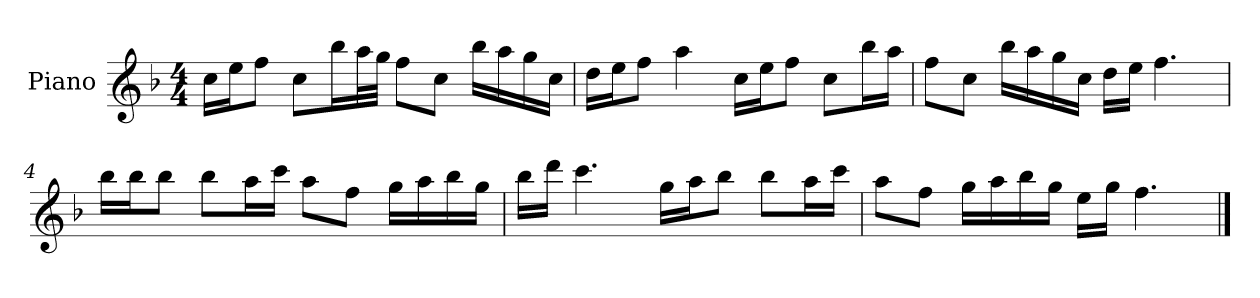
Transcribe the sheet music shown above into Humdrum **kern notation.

**kern
*part1
*staff1
*I"Piano
*I'P-no
*clefG2
*k[b-]
*M4/4
*MM90
=1
16cc\LL
16ee\J
8ff\J
8cc\L
16bb-\L
32aa\L
32gg\JJJ
8ff\L
8cc\J
16bb-\LL
16aa\
16gg\
16cc\JJ
=2
16dd\LL
16ee\J
8ff\J
4aa\
16cc\LL
16ee\J
8ff\J
8cc\L
16bb-\L
16aa\JJ
=3
8ff\L
8cc\J
16bb-\LL
16aa\
16gg\
16cc\JJ
16dd\LL
16ee\JJ
4.ff\
!!LO:LB:g=z
=4
16bb-\LL
16bb-\J
8bb-\J
8bb-\L
16aa\L
16ccc\JJ
8aa\L
8ff\J
16gg\LL
16aa\
16bb-\
16gg\JJ
=5
16bb-\LL
16ddd\JJ
4.ccc\
16gg\LL
16aa\J
8bb-\J
8bb-\L
16aa\L
16ccc\JJ
=6
8aa\L
8ff\J
16gg\LL
16aa\
16bb-\
16gg\JJ
16ee\LL
16gg\JJ
4.ff\
==
*-
